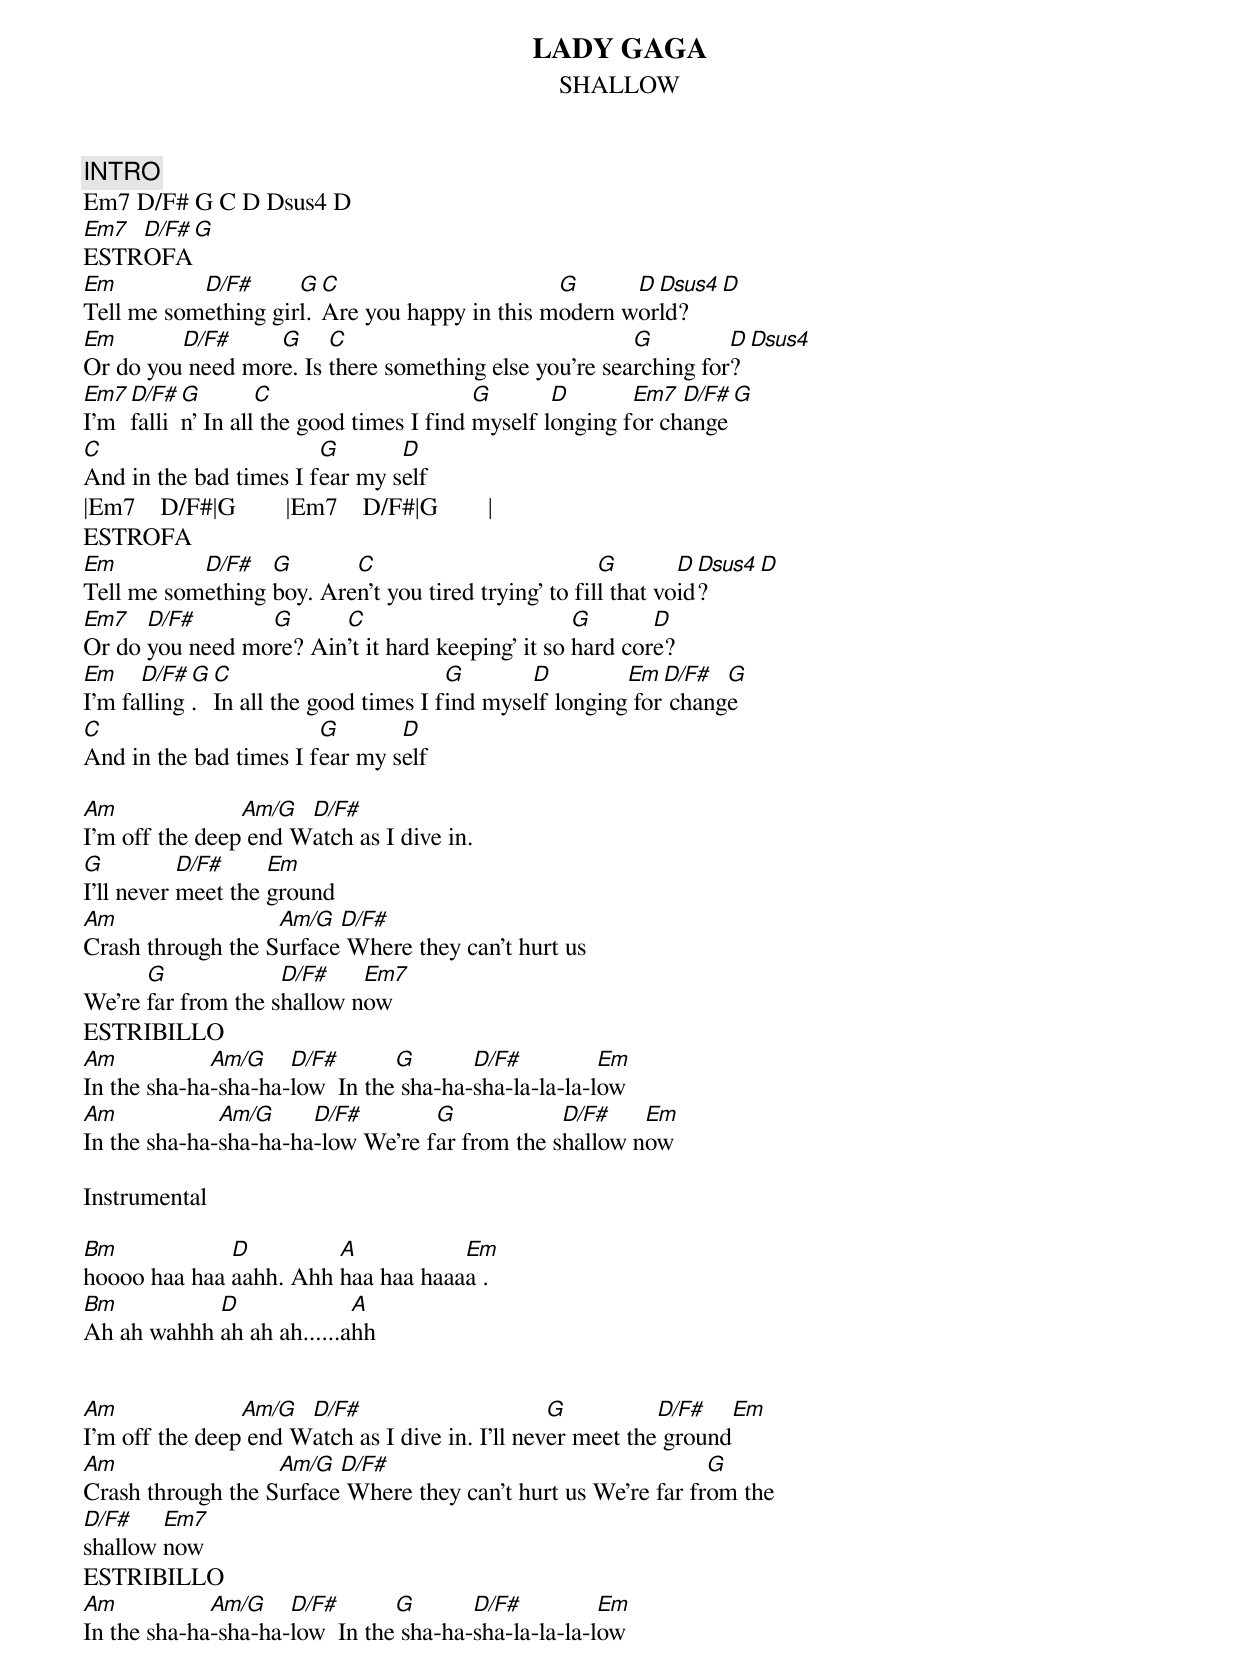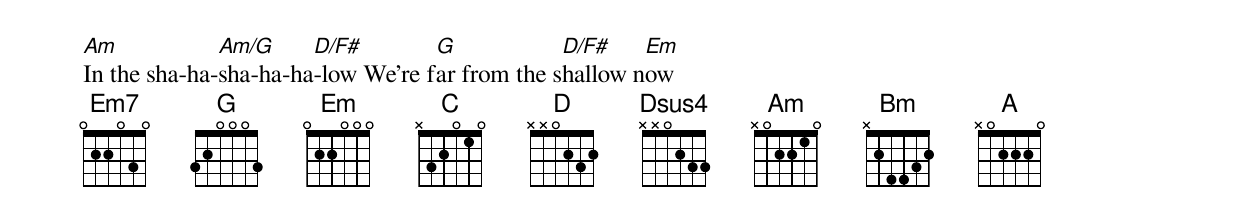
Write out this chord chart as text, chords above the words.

LADY GAGA
SHALLOW
INTRO
Em7 D/F# G C D Dsus4 D
Em7 D/F# G
ESTROFA
Em         D/F#      G  C                      G      D Dsus4 D
Tell me something girl. Are you happy in this modern world?
Em       D/F#     G	C                              G         D Dsus4
Or do you need more. Is there something else you're searching for?
Em7 D/F# G	  C                      G       D       Em7  D/F# G
I'm fallin' In all the good times I find myself longing for change
C                       G       D
And in the bad times I fear my self
|Em7    D/F#|G        |Em7    D/F#|G        |
ESTROFA
Em         D/F#   G	  C                           G        D Dsus4 D
Tell me something boy. Aren't you tired trying' to fill that void?
Em7   D/F#       G	C                         G       D
Or do you need more? Ain't it hard keeping' it so hard core?
Em    D/F# G C                	      G       D         Em  D/F#  G
I'm falling. In all the good times I find myself longing for change
C                       G       D
And in the bad times I fear my self

Am              Am/G  D/F#
I'm off the deep end Watch as I dive in.
G          D/F#     Em
I'll never meet the ground
Am                 Am/G	 D/F#
Crash through the Surface Where they can't hurt us
      G             D/F#    Em7
We're far from the shallow now
ESTRIBILLO
Am           Am/G    D/F# 	G       D/F#          Em
In the sha-ha-sha-ha-low  In the sha-ha-sha-la-la-la-low
Am            Am/G     D/F#        G            D/F#    Em
In the sha-ha-sha-ha-ha-low We're far from the shallow now

Instrumental

Bm            D		A           Em
hoooo haa haa aahh. Ahh haa haa haaaa .
Bm          D              A
Ah ah wahhh ah ah ah......ahh


Am              Am/G  D/F#		         G          D/F#     Em
I'm off the deep end Watch as I dive in. I'll never meet the ground
Am                 Am/G	 D/F#		  	               G
Crash through the Surface Where they can't hurt us We're far from the
D/F#    Em7
shallow now
ESTRIBILLO
Am           Am/G    D/F# 	G       D/F#          Em
In the sha-ha-sha-ha-low  In the sha-ha-sha-la-la-la-low
Am            Am/G     D/F#        G            D/F#    Em
In the sha-ha-sha-ha-ha-low We're far from the shallow now
